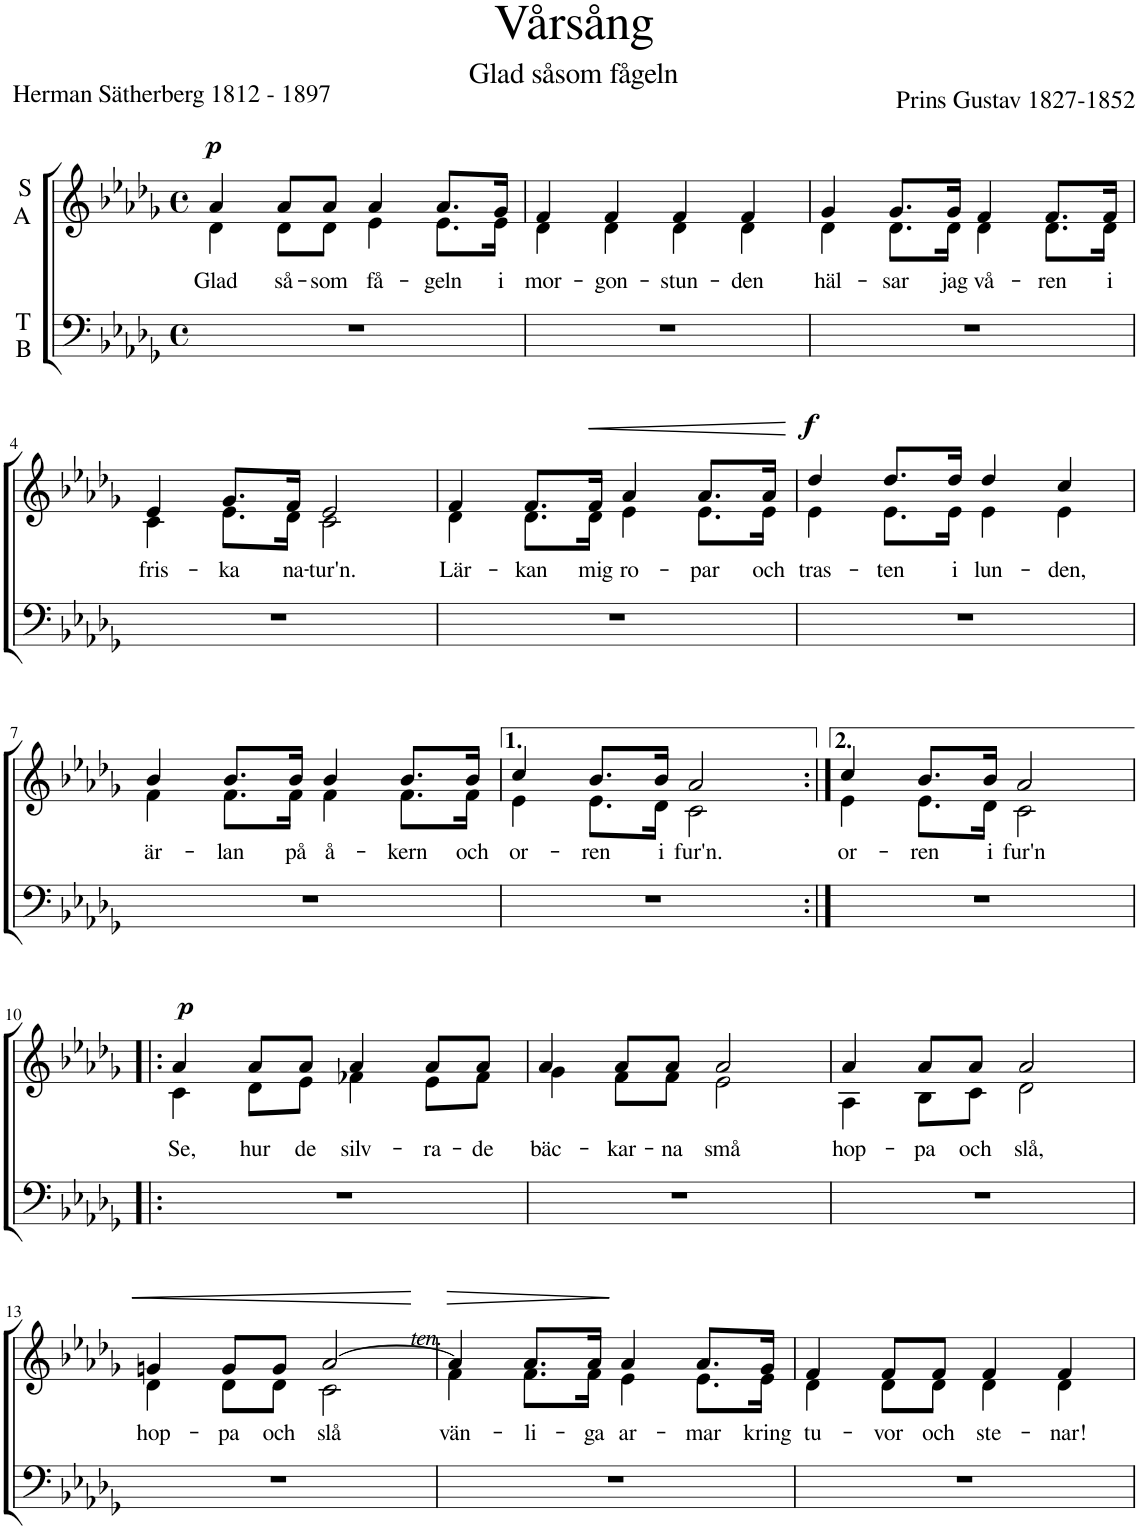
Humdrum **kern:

**kern	**kern	**text	**dynam
*part2	*part1	*part1	*part1
*staff2	*staff1	*staff1	*staff1
*I"T B	*I"S A	*	*
*clefF4	*clefG2	*	*
*k[b-e-a-d-g-]	*k[b-e-a-d-g-]	*	*
*M4/4	*M4/4	*	*
*met(c)	*met(c)	*	*
=1	=1	=1	=1
!	!	!LO:LY:b	!LO:DY:a
*	*^	*	*
1r	4a-/	4d-\	Glad	p
!	!	!	!LO:LY:b	!
.	8a-/L	8d-\L	så-	.
!	!	!	!LO:LY:b	!
.	8a-/J	8d-\J	-som	.
!	!	!	!LO:LY:b	!
.	4a-/	4e-\	få-	.
!	!	!	!LO:LY:b	!
.	8.a-/L	8.e-\L	-geln	.
!	!	!	!LO:LY:b	!
.	16g-/Jk	16e-\Jk	i	.
=2	=2	=2	=2	=2
!	!	!	!LO:LY:b	!
1r	4f/	4d-\	mor-	.
!	!	!	!LO:LY:b	!
.	4f/	4d-\	-gon-	.
!	!	!	!LO:LY:b	!
.	4f/	4d-\	-stun-	.
!	!	!	!LO:LY:b	!
.	4f/	4d-\	-den	.
=3	=3	=3	=3	=3
!	!	!	!LO:LY:b	!
1r	4g-/	4d-\	häl-	.
!	!	!	!LO:LY:b	!
.	8.g-/L	8.d-\L	-sar	.
!	!	!	!LO:LY:b	!
.	16g-/Jk	16d-\Jk	jag	.
!	!	!	!LO:LY:b	!
.	4f/	4d-\	vå-	.
!	!	!	!LO:LY:b	!
.	8.f/L	8.d-\L	-ren	.
!	!	!	!LO:LY:b	!
.	16f/Jk	16d-\Jk	i	.
!!LO:LB:g=z	!!
=4	=4	=4	=4	=4
!	!	!	!LO:LY:b	!
1r	4e-/	4c\	fris-	.
!	!	!	!LO:LY:b	!
.	8.g-/L	8.e-\L	-ka	.
!	!	!	!LO:LY:b	!
.	16f/Jk	16d-\Jk	na-	.
!	!	!	!LO:LY:b	!
.	2e-/	2c\	-tur'n.	.
=5	=5	=5	=5	=5
!	!	!	!LO:LY:b	!
1r	4f/	4d-\	Lär-	.
!	!	!	!LO:LY:b	!
.	8.f/L	8.d-\L	-kan	.
!	!	!	!LO:LY:b	!LO:HP:b
.	16f/Jk	16d-\Jk	mig	<
!	!	!	!LO:LY:b	!
.	4a-/	4e-\	ro-	.
!	!	!	!LO:LY:b	!
.	8.a-/L	8.e-\L	-par	.
!	!	!	!LO:LY:b	!
.	16a-/Jk	16e-\Jk	och	.
*	*v	*v	*	*
.	.	.	[
=6	=6	=6	=6
!	!	!LO:LY:b	!LO:DY:a
*	*^	*	*
1r	4dd-/	4e-\	tras-	f
!	!	!	!LO:LY:b	!
.	8.dd-/L	8.e-\L	-ten	.
!	!	!	!LO:LY:b	!
.	16dd-/Jk	16e-\Jk	i	.
!	!	!	!LO:LY:b	!
.	4dd-/	4e-\	lun-	.
!	!	!	!LO:LY:b	!
.	4cc/	4e-\	-den,	.
!!LO:LB:g=z	!!
=7	=7	=7	=7	=7
!	!	!	!LO:LY:b	!
1r	4b-/	4f\	är-	.
!	!	!	!LO:LY:b	!
.	8.b-/L	8.f\L	-lan	.
!	!	!	!LO:LY:b	!
.	16b-/Jk	16f\Jk	på	.
!	!	!	!LO:LY:b	!
.	4b-/	4f\	å-	.
!	!	!	!LO:LY:b	!
.	8.b-/L	8.f\L	-kern	.
!	!	!	!LO:LY:b	!
.	16b-/Jk	16f\Jk	och	.
=8	=8	=8	=8	=8
!	!	!	!LO:LY:b	!
1r	4cc/	4e-\	or-	.
!	!	!	!LO:LY:b	!
.	8.b-/L	8.e-\L	-ren	.
!	!	!	!LO:LY:b	!
.	16b-/Jk	16d-\Jk	i	.
!	!	!	!LO:LY:b	!
.	2a-/	2c\	fur'n.	.
=9:|!	=9:|!	=9:|!	=9:|!	=9:|!
!	!	!	!LO:LY:b	!
1r	4cc/	4e-\	or-	.
!	!	!	!LO:LY:b	!
.	8.b-/L	8.e-\L	-ren	.
!	!	!	!LO:LY:b	!
.	16b-/Jk	16d-\Jk	i	.
!	!	!	!LO:LY:b	!
.	2a-/	2c\	fur'n	.
!!LO:LB:g=z	!!
=10!|:	=10!|:	=10!|:	=10!|:	=10!|:
!	!	!	!LO:LY:b	!LO:DY:a
1r	4a-/	4c\	Se,	p
!	!	!	!LO:LY:b	!
.	8a-/L	8d-\L	hur	.
!	!	!	!LO:LY:b	!
.	8a-/J	8e-\J	de	.
!	!	!	!LO:LY:b	!
.	4a-/	4f-X\	silv-	.
!	!	!	!LO:LY:b	!
.	8a-/L	8e-\L	-ra-	.
!	!	!	!LO:LY:b	!
.	8a-/J	8f-\J	-de	.
=11	=11	=11	=11	=11
!	!	!	!LO:LY:b	!
1r	4a-/	4g-\	bäc-	.
!	!	!	!LO:LY:b	!
.	8a-/L	8f\L	-kar-	.
!	!	!	!LO:LY:b	!
.	8a-/J	8f\J	-na	.
!	!	!	!LO:LY:b	!
.	2a-/	2e-\	små	.
=12	=12	=12	=12	=12
!	!	!	!LO:LY:b	!
1r	4a-/	4A-\	hop-	.
!	!	!	!LO:LY:b	!
.	8a-/L	8B-\L	-pa	.
!	!	!	!LO:LY:b	!
.	8a-/J	8c\J	och	.
!	!	!	!LO:LY:b	!
.	2a-/	2d-\	slå,	.
!!LO:LB:g=z	!!
=13	=13	=13	=13	=13
!	!	!	!LO:LY:b	!LO:HP:b
1r	4gn/	4d-\	hop-	<
!	!	!	!LO:LY:b	!
.	8g/L	8d-\L	-pa	.
!	!	!	!LO:LY:b	!
.	8g/J	8d-\J	och	.
!	!	!	!LO:LY:b	!
.	[2a-/	2c\	slå	.
*	*v	*v	*	*
.	.	.	[
=14	=14	=14	=14
!	!LO:TX:b:i:t=ten.	!	!
!	!	!LO:LY:b	!LO:HP:b
*	*^	*	*
1r	4a-/]	4f\	vän-	>
!	!	!	!LO:LY:b	!
.	8.a-/L	8.f\L	-li-	.
!	!	!	!LO:LY:b	!
.	16a-/Jk	16f\Jk	-ga	.
!	!	!	!LO:LY:b	!
.	4a-/	4e-\	ar-	]
!	!	!	!LO:LY:b	!
.	8.a-/L	8.e-\L	-mar	.
!	!	!	!LO:LY:b	!
.	16g-/Jk	16e-\Jk	kring	.
=15	=15	=15	=15	=15
!	!	!	!LO:LY:b	!
1r	4f/	4d-\	tu-	.
!	!	!	!LO:LY:b	!
.	8f/L	8d-\L	-vor	.
!	!	!	!LO:LY:b	!
.	8f/J	8d-\J	och	.
!	!	!	!LO:LY:b	!
.	4f/	4d-\	ste-	.
!	!	!	!LO:LY:b	!
.	4f/	4d-\	-nar!	.
*	*v	*v	*	*
=	=	=	=
*-	*-	*-	*-
